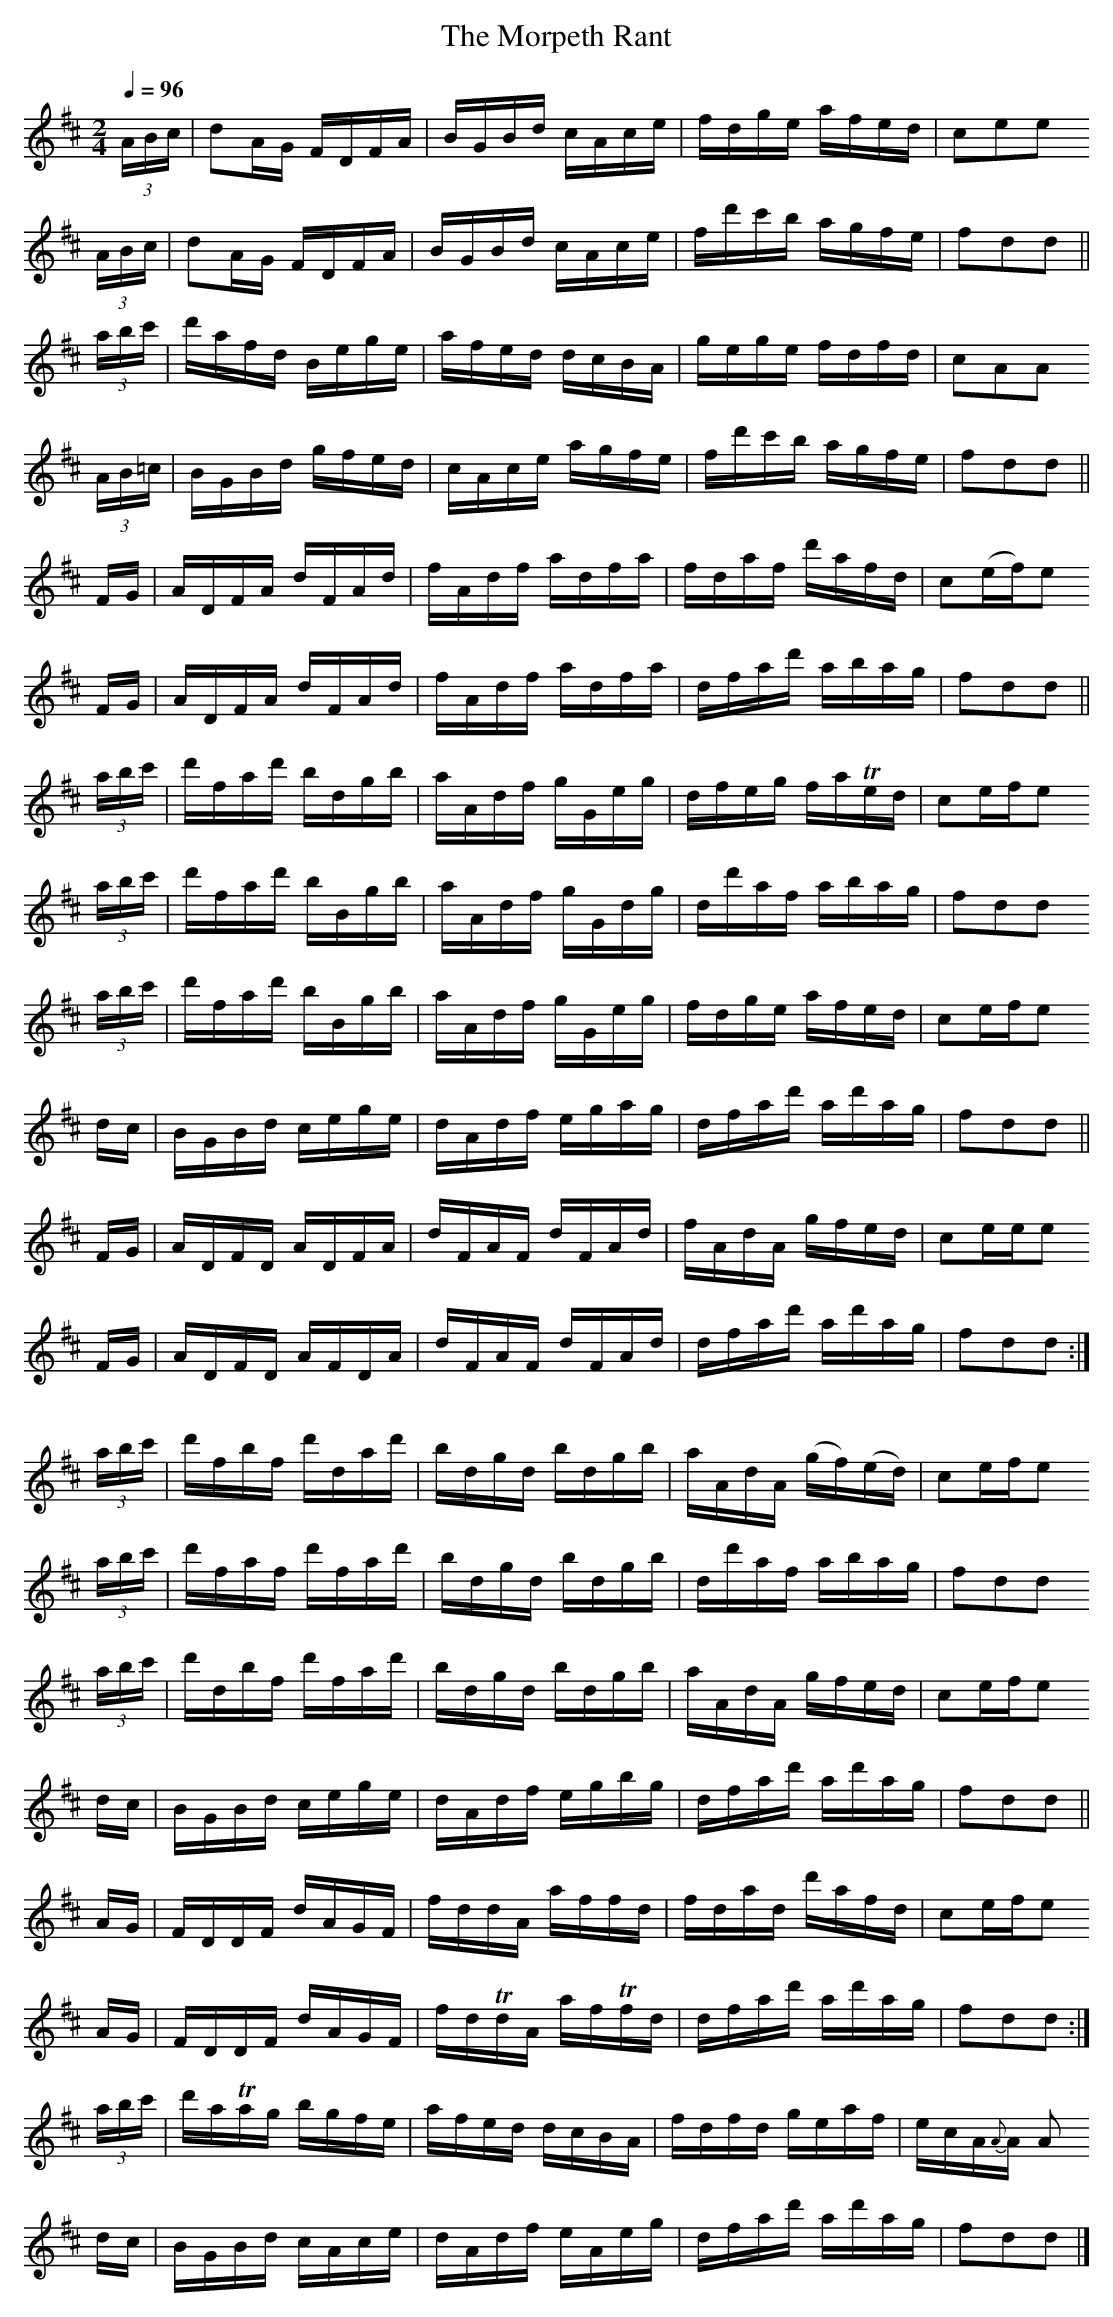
X:1
T:The Morpeth Rant
M:2/4
L:1/16
Q:1/4=96
K:D
(3ABc |d2AG   FDFA  |BGBd  cAce |fdge   afed   |c2e2e2
(3ABc |d2AG   FDFA  |BGBd  cAce |fd'c'b agfe   |f2d2d2||
(3abc'|d'afd  Bege  |afed  dcBA |gege   fdfd   |c2A2A2
(3AB=c|BGBd   gfed  |cAce  agfe |fd'c'b agfe   |f2d2d2||
  FG  |ADFA   dFAd  |fAdf  adfa |fdaf   d'afd  |c2(ef)e2
  FG  |ADFA   dFAd  |fAdf  adfa |dfad'  abag   |f2d2d2||
(3abc'|d'fad' bdgb  |aAdf  gGeg |dfeg   faTed  |c2efe2
(3abc'|d'fad' bBgb  |aAdf  gGdg |dd'af  abag   |f2d2d2
(3abc'|d'fad' bBgb  |aAdf  gGeg |fdge   afed   |c2efe2
  dc  |BGBd   cege  |dAdf  egag |dfad'  ad'ag  |f2d2d2||
  FG  |ADFD   ADFA  |dFAF  dFAd |fAdA   gfed   |c2eee2
  FG  |ADFD   AFDA  |dFAF  dFAd |dfad'  ad'ag  |f2d2d2:|
(3abc'|d'fbf  d'dad'|bdgd  bdgb |aAdA  (gf)(ed)|c2efe2
(3abc'|d'faf  d'fad'|bdgd  bdgb |dd'af  abag   |f2d2d2
(3abc'|d'dbf  d'fad'|bdgd  bdgb |aAdA   gfed   |c2efe2
  dc  |BGBd   cege  |dAdf  egbg |dfad'  ad'ag  |f2d2d2||
  AG  |FDDF   dAGF  |fddA  affd |fdad   d'afd  |c2efe2
  AG  |FDDF   dAGF  |fdTdA afTfd|dfad'  ad'ag  |f2d2d2:|
(3abc'|d'aTag bgfe  |afed  dcBA |fdfd   geaf   |ecA{A}A A2
  dc  |BGBd   cAce  |dAdf  eAeg |dfad'  ad'ag  |f2d2d2|]
